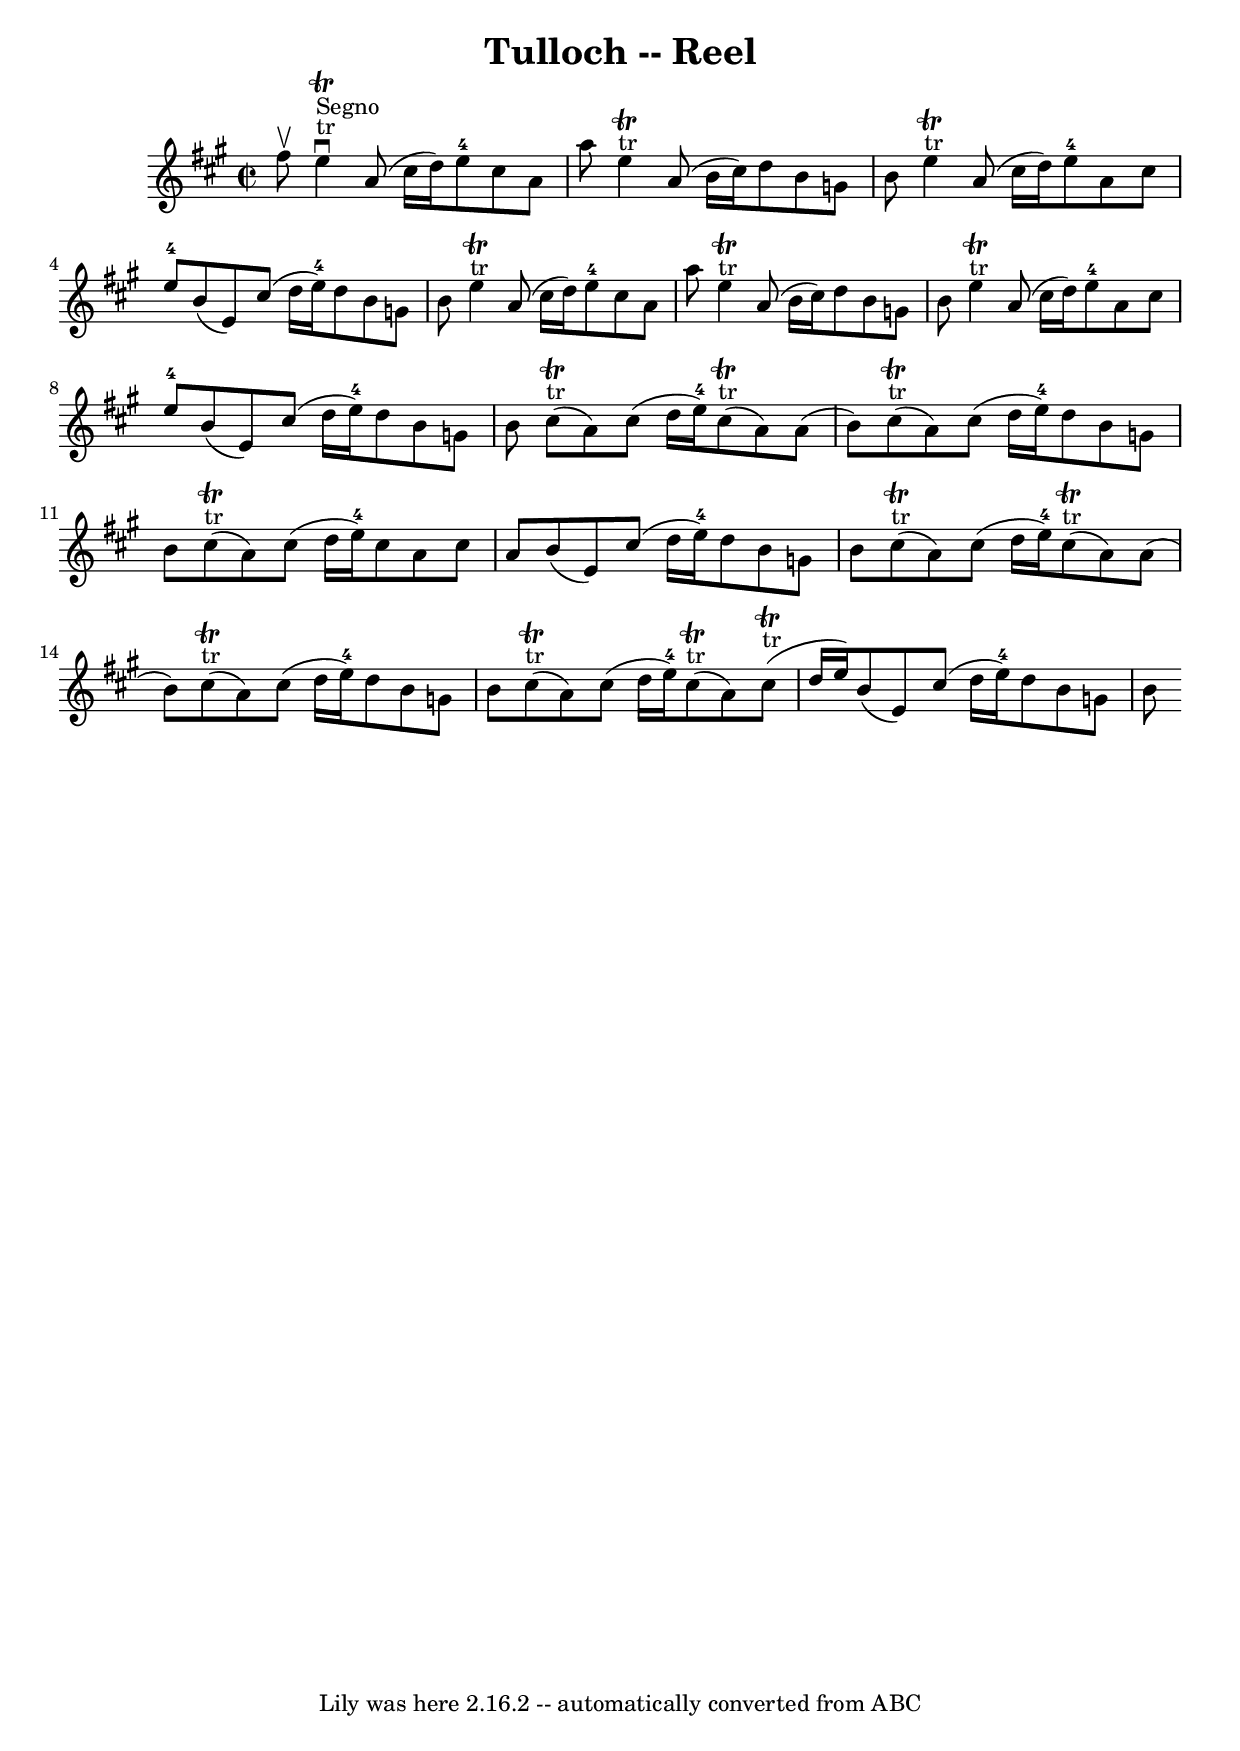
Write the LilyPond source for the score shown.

\version "2.16.2"
\include "Mammoth.ily"
\header {
  %% book = "Ryan's Mammoth Collection"
  crossRefNumber = "1"
  footnotes = "\\\\249\\\\the key is A mixolydian but the book shows 3 sharps and\\\\puts each G as neutral"
  origin = "SCOTCH."
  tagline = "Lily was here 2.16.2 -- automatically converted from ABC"
  title = "Tulloch -- Reel"

}
voicedefault =  {


  \override Staff.TimeSignature #'style = #'C
  \time 2/2 
  \key a \major   fis''8^\upbow    |
  e''4^"tr"^"Segno"^\downbow^\trill a'8 (cis''16 d''16) e''8-4      cis''8 a'8 a''8     |
  e''4^"tr"^\trill a'8 (b'16       cis''16) d''8 b'8 g'8 b'8     |
  e''4^"tr"^\trill      a'8 (cis''16 d''16) e''8-4 a'8 cis''8 e''8-4     |
  b'8 (e'8) cis''8 (d''16 e''16-4) d''8 b'8       g'8 b'8     |
  e''4^"tr"^\trill a'8 (cis''16 d''16)      e''8-4 cis''8 a'8 a''8     |
  e''4^"tr"^\trill a'8 (   b'16 cis''16) d''8 b'8 g'8 b'8     |
  e''4^"tr"^\trill a'8 (cis''16 d''16) e''8-4 a'8 cis''8       e''8-4    |
  b'8 (e'8) cis''8 (d''16 e''16-4)      d''8 b'8 g'8 b'8    \bar " |." cis''8^"tr"(^\trill a'8)   
  cis''8 (d''16 e''16-4) cis''8^"tr"(^\trill a'8) a'8 (   b'8)    |
  cis''8^"tr"(^\trill a'8) cis''8 (d''16       e''16-4) d''8 b'8 g'8 b'8     |
  cis''8^"tr"(^\trill a'8) cis''8 (d''16 e''16-4) cis''8 a'8       cis''8 a'8     |
  b'8 (e'8) cis''8 (d''16 e''16-4)    d''8 b'8 g'8 b'8     |
  cis''8^"tr"(^\trill a'8)  
  cis''8 (d''16 e''16-4) cis''8^"tr"(^\trill a'8) a'8 (   b'8)    |
  cis''8^"tr"(^\trill a'8) cis''8 (d''16       e''16-4) d''8 b'8 g'8 b'8     |
  cis''8^"tr"(^\trill a'8) cis''8 (d''16 e''16-4) cis''8^"tr"(^\trill a'8) cis''8^"tr"(^\trill d''16 e''16)    |
  b'8 (e'8) cis''8 (d''16 e''16-4) d''8       b'8 g'8 b'8      \bar " |."   

}

\score{
  <<

    \context Staff="default"
    {
      \voicedefault 
      
    }

  >>
  \layout {
    
  }
  \midi {
  }

}
